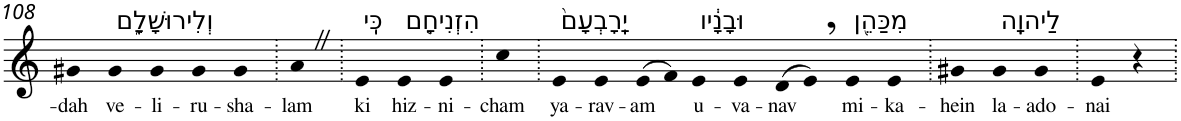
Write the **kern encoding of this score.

**kern	**text
*part1	*part1
*staff1	*staff1
*I"Piano	*
*I'Pno	*
!!LO:PB:g=z
*clefG2	*
*k[]	*
=108	=108
!	!LO:LY:b
4g#X	-dah
!LO:TX:a:t=וְלִירוּשָׁלִָ֑ם	!
!	!LO:LY:b
4g#	ve-
!	!LO:LY:b
4g#	-li-
!	!LO:LY:b
4g#	-ru-
!	!LO:LY:b
4g#	-sha-
=109.	=109.
!	!LO:LY:b
4aZ	-lam
=110.	=110.
!LO:TX:a:t=כִּֽי	!
!	!LO:LY:b
4e	ki
!LO:TX:a:t=הִזְנִיחָ֤ם	!
!	!LO:LY:b
4e	hiz-
!	!LO:LY:b
4e	-ni-
=111.	=111.
!	!LO:LY:b
4cc	-cham
=112.	=112.
!LO:TX:a:t=יָֽרָבְעָם֙	!
!	!LO:LY:b
4e	ya-
!	!LO:LY:b
4e	-rav-
!	!LO:LY:b
(>8e	-am
8f)	.
!LO:TX:a:t=וּבָנָ֔יו	!
!	!LO:LY:b
4e	u-
!	!LO:LY:b
4e	-va-
!	!LO:LY:b
(>8d	-nav
8e,)	.
!LO:TX:a:t=מִכַּהֵ֖ן	!
!	!LO:LY:b
4e	mi-
!	!LO:LY:b
4e	-ka-
=113.	=113.
!	!LO:LY:b
4g#X	-hein
!LO:TX:a:t=לַיהוָֽה	!
!	!LO:LY:b
4g#	la-
!	!LO:LY:b
4g#	-ado-
=114.	=114.
!	!LO:LY:b
4e	-nai
4r	.
=.	=.
*-	*-
